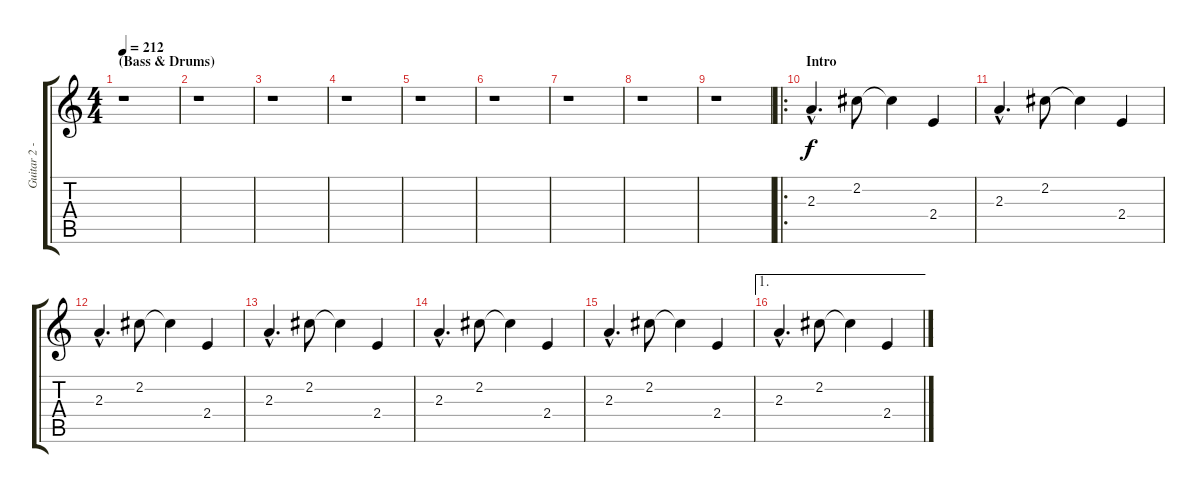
\track ("Guitar 2 - Clean" "Guitar 2 -") {instrument electricguitarclean}
\staff {score tabs}
\tuning (E4 B3 G3 D3 A2 E2) {hide}
\ts (4 4)
\section ("" "(Bass & Drums)")
\tempo 212
\clef g2
\ks c
r.1{dy f instrument electricguitarclean} |
r.1 |
r.1 |
r.1 |
r.1 |
r.1 |
r.1 |
r.1 |
r.1 |
\ro
\section ("" "Intro")
2.3{hac}.4{d} 2.2.8 2.2{t}.4 2.4.4 |
2.3{hac}.4{d} 2.2.8 2.2{t}.4 2.4.4 |
2.3{hac}.4{d} 2.2.8 2.2{t}.4 2.4.4 |
2.3{hac}.4{d} 2.2.8 2.2{t}.4 2.4.4 |
2.3{hac}.4{d} 2.2.8 2.2{t}.4 2.4.4 |
2.3{hac}.4{d} 2.2.8 2.2{t}.4 2.4.4 |
\ae 1
2.3{hac}.4{d} 2.2.8 2.2{t}.4 2.4.4
